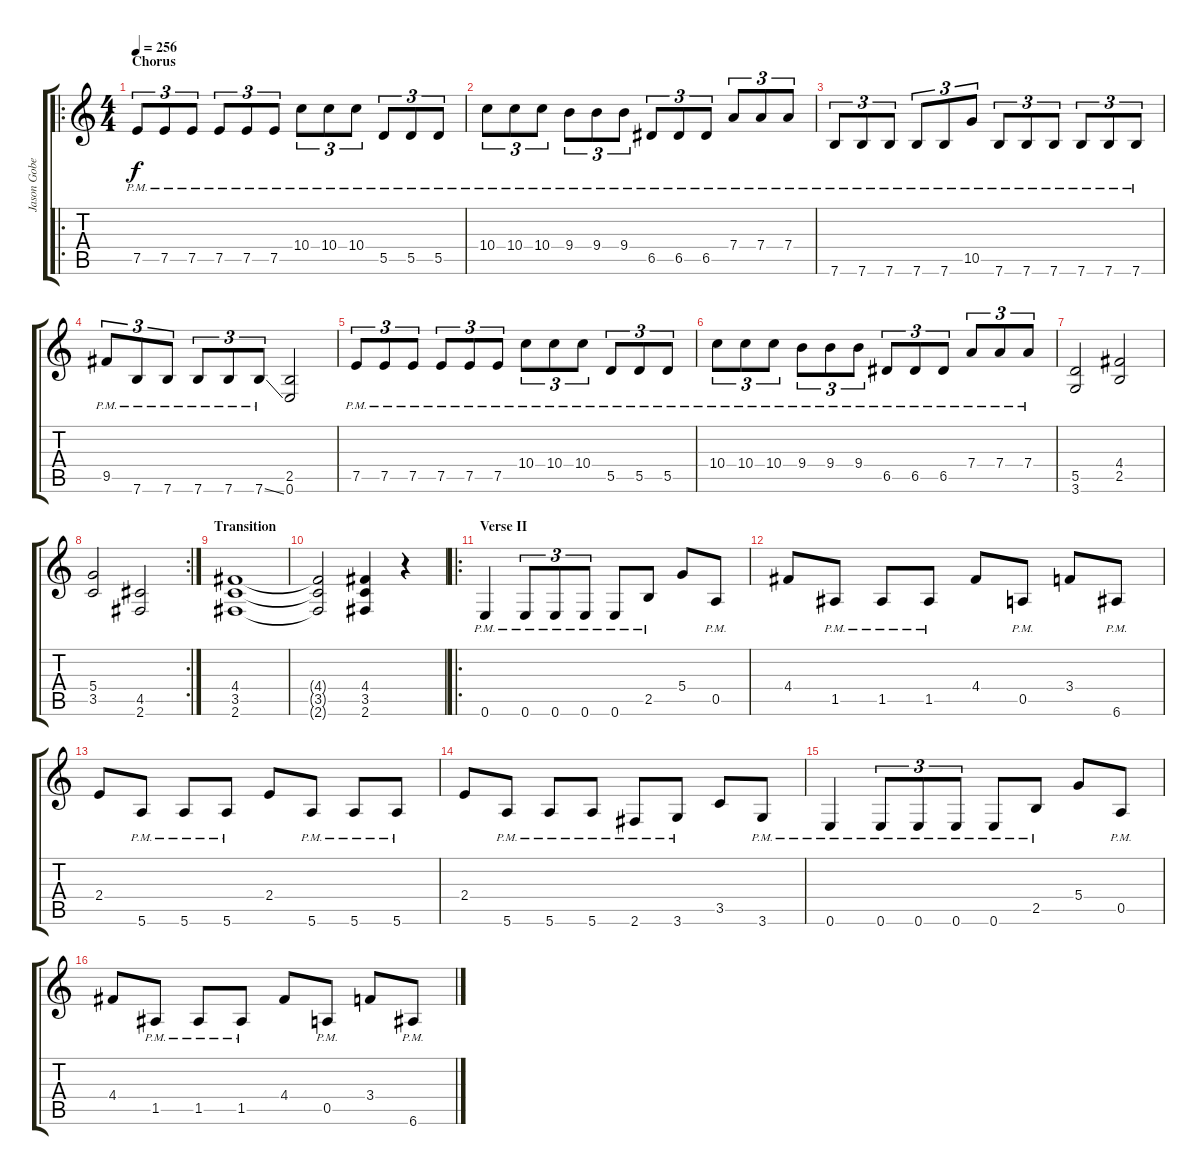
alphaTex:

\track ("Jason Gobel (distortion)" "Jason Gobe") {instrument distortionguitar}
\staff {score tabs}
\tuning (E4 B3 G3 D3 A2 E2) {hide}
\ro
\ts (4 4)
\section ("" "Chorus")
\tempo 256
\clef g2
\ks c
7.5{pm}.8{tu (3 2) dy f} 7.5{pm}.8{tu (3 2)} 7.5{pm}.8{tu (3 2)} 7.5{pm}.8{tu (3 2)} 7.5{pm}.8{tu (3 2)} 7.5{pm}.8{tu (3 2)} 10.4{pm}.8{tu (3 2)} 10.4{pm}.8{tu (3 2)} 10.4{pm}.8{tu (3 2)} 5.5{pm}.8{tu (3 2)} 5.5{pm}.8{tu (3 2)} 5.5{pm}.8{tu (3 2)} |
10.4{pm}.8{tu (3 2)} 10.4{pm}.8{tu (3 2)} 10.4{pm}.8{tu (3 2)} 9.4{pm}.8{tu (3 2)} 9.4{pm}.8{tu (3 2)} 9.4{pm}.8{tu (3 2)} 6.5{pm}.8{tu (3 2)} 6.5{pm}.8{tu (3 2)} 6.5{pm}.8{tu (3 2)} 7.4{pm}.8{tu (3 2)} 7.4{pm}.8{tu (3 2)} 7.4{pm}.8{tu (3 2)} |
7.6{pm}.8{tu (3 2)} 7.6{pm}.8{tu (3 2)} 7.6{pm}.8{tu (3 2)} 7.6{pm}.8{tu (3 2)} 7.6{pm}.8{tu (3 2)} 10.5{pm}.8{tu (3 2)} 7.6{pm}.8{tu (3 2)} 7.6{pm}.8{tu (3 2)} 7.6{pm}.8{tu (3 2)} 7.6{pm}.8{tu (3 2)} 7.6{pm}.8{tu (3 2)} 7.6{pm}.8{tu (3 2)} |
9.5{pm}.8{tu (3 2)} 7.6{pm}.8{tu (3 2)} 7.6{pm}.8{tu (3 2)} 7.6{pm}.8{tu (3 2)} 7.6{pm}.8{tu (3 2)} 7.6{ss pm}.8{tu (3 2)} (2.5 0.6).2 |
7.5{pm}.8{tu (3 2)} 7.5{pm}.8{tu (3 2)} 7.5{pm}.8{tu (3 2)} 7.5{pm}.8{tu (3 2)} 7.5{pm}.8{tu (3 2)} 7.5{pm}.8{tu (3 2)} 10.4{pm}.8{tu (3 2)} 10.4{pm}.8{tu (3 2)} 10.4{pm}.8{tu (3 2)} 5.5{pm}.8{tu (3 2)} 5.5{pm}.8{tu (3 2)} 5.5{pm}.8{tu (3 2)} |
10.4{pm}.8{tu (3 2)} 10.4{pm}.8{tu (3 2)} 10.4{pm}.8{tu (3 2)} 9.4{pm}.8{tu (3 2)} 9.4{pm}.8{tu (3 2)} 9.4{pm}.8{tu (3 2)} 6.5{pm}.8{tu (3 2)} 6.5{pm}.8{tu (3 2)} 6.5{pm}.8{tu (3 2)} 7.4{pm}.8{tu (3 2)} 7.4{pm}.8{tu (3 2)} 7.4{pm}.8{tu (3 2)} |
(5.5 3.6).2 (4.4 2.5).2 |
\rc 2
(5.4 3.5).2 (4.5 2.6).2 |
\section ("" "Transition")
(4.4 3.5 2.6).1 |
(4.4{t} 3.5{t} 2.6{t}).2 (4.4 3.5 2.6).4 r.4 |
\ro
\section ("" "Verse II")
0.6{pm}.4 0.6{pm}.8{tu (3 2)} 0.6{pm}.8{tu (3 2)} 0.6{pm}.8{tu (3 2)} 0.6{pm}.8 2.5{pm}.8 5.4.8 0.5{pm}.8 |
4.4.8 1.5{pm}.8 1.5{pm}.8 1.5{pm}.8 4.4.8 0.5{pm}.8 3.4.8 6.6{pm}.8 |
2.4.8 5.6{pm}.8 5.6{pm}.8 5.6{pm}.8 2.4.8 5.6{pm}.8 5.6{pm}.8 5.6{pm}.8 |
2.4.8 5.6{pm}.8 5.6{pm}.8 5.6{pm}.8 2.6{pm}.8 3.6{pm}.8 3.5.8 3.6{pm}.8 |
0.6{pm}.4 0.6{pm}.8{tu (3 2)} 0.6{pm}.8{tu (3 2)} 0.6{pm}.8{tu (3 2)} 0.6{pm}.8 2.5{pm}.8 5.4.8 0.5{pm}.8 |
4.4.8 1.5{pm}.8 1.5{pm}.8 1.5{pm}.8 4.4.8 0.5{pm}.8 3.4.8 6.6{pm}.8
